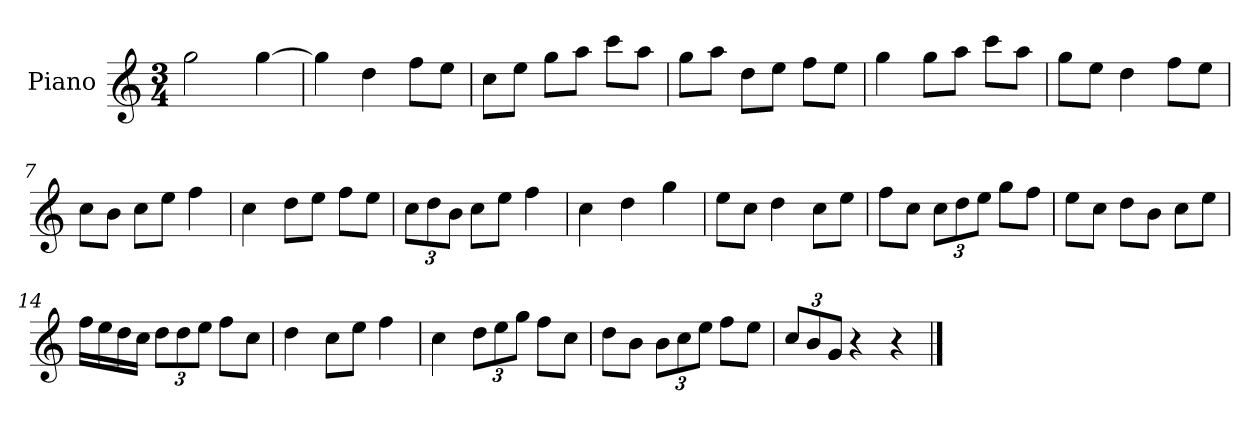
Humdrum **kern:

**kern
*part1
*staff1
*I"Piano
*I'P-no
*clefG2
*k[]
*M3/4
*MM179
=1
2gg\
[4gg\
=2
4gg\]
4dd\
8ff\L
8ee\J
=3
8cc\L
8ee\J
8gg\L
8aa\J
8ccc\L
8aa\J
=4
8gg\L
8aa\J
8dd\L
8ee\J
8ff\L
8ee\J
=5
4gg\
8gg\L
8aa\J
8ccc\L
8aa\J
=6
8gg\L
8ee\J
4dd\
8ff\L
8ee\J
=7
8cc\L
8b\J
8cc\L
8ee\J
4ff\
!!LO:LB:g=z
=8
4cc\
8dd\L
8ee\J
8ff\L
8ee\J
=9
*Xbrackettup
12cc\L
12dd\
12b\J
8cc\L
8ee\J
4ff\
=10
4cc\
4dd\
4gg\
=11
8ee\L
8cc\J
4dd\
8cc\L
8ee\J
=12
8ff\L
8cc\J
12cc\L
12dd\
12ee\J
8gg\L
8ff\J
=13
8ee\L
8cc\J
8dd\L
8b\J
8cc\L
8ee\J
=14
16ff\LL
16ee\
16dd\
16cc\JJ
12dd\L
12dd\
12ee\J
8ff\L
8cc\J
!!LO:LB:g=z
=15
4dd\
8cc\L
8ee\J
4ff\
=16
4cc\
12dd\L
12ee\
12gg\J
8ff\L
8cc\J
=17
8dd\L
8b\J
12b\L
12cc\
12ee\J
8ff\L
8ee\J
=18
12cc/L
12b/
12g/J
4r
4r
==
*-
